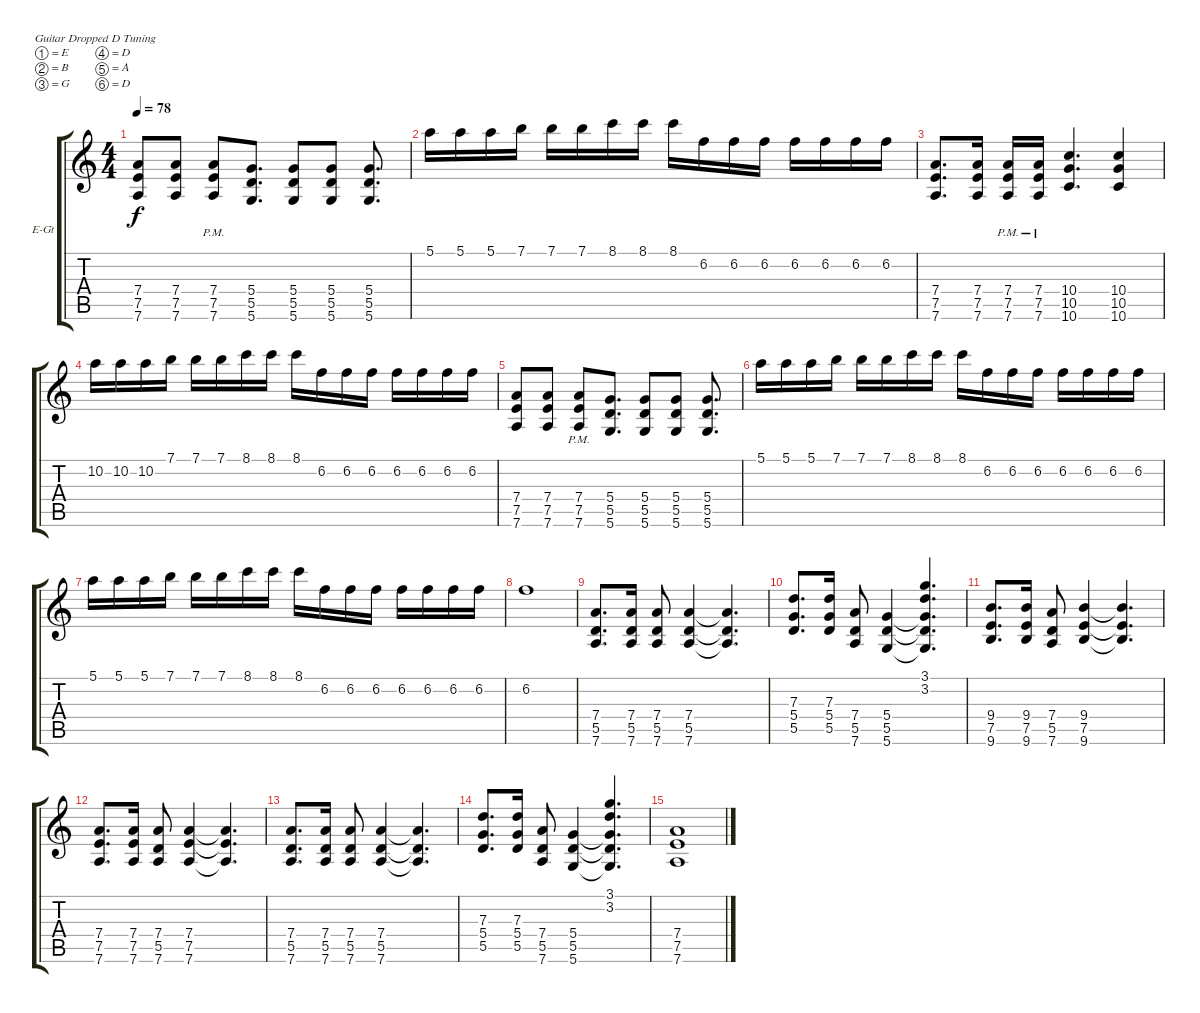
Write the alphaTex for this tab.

\bracketExtendMode groupsimilarinstruments
\firstSystemTrackNameOrientation horizontal
\otherSystemsTrackNameOrientation horizontal
\track ("Dist Guitar" "E-Gt") {instrument distortionguitar}
\staff {score tabs}
\tuning (E4 B3 G3 D3 A2 D2)
\ts (4 4)
\tempo 78
\clef g2
\scale
0.333333
\ks c
(7.5 7.4 7.6).8{dy f} (7.5 7.4 7.6).8 (7.5{pm} 7.4{pm} 7.6{pm}).8 (5.4 5.6 5.5).8{d} (5.4 5.6 5.5).8 (5.4 5.6 5.5).8 (5.4 5.6 5.5).8{d} |
\scale
0.333333 5.1.16 5.1.16 5.1.16 7.1.16 7.1.16 7.1.16 8.1.16 8.1.16 8.1.16 6.2.16 6.2.16 6.2.16 6.2.16 6.2.16 6.2.16 6.2.16 |
\scale
0.333333 (7.5 7.4 7.6).8{d} (7.5 7.4 7.6).16 (7.5{pm} 7.4{pm} 7.6{pm}).16 (7.5{pm} 7.4{pm} 7.6{pm}).16 (10.4 10.6 10.5).4{d} (10.5 10.4 10.6).4 |
\scale
0.333333 10.2.16 10.2.16 10.2.16 7.1.16 7.1.16 7.1.16 8.1.16 8.1.16 8.1.16 6.2.16 6.2.16 6.2.16 6.2.16 6.2.16 6.2.16 6.2.16 |
\scale
0.333333 (7.5 7.4 7.6).8 (7.5 7.4 7.6).8 (7.5{pm} 7.4{pm} 7.6{pm}).8 (5.4 5.6 5.5).8{d} (5.4 5.6 5.5).8 (5.4 5.6 5.5).8 (5.4 5.6 5.5).8{d} |
\scale
0.333333 5.1.16 5.1.16 5.1.16 7.1.16 7.1.16 7.1.16 8.1.16 8.1.16 8.1.16 6.2.16 6.2.16 6.2.16 6.2.16 6.2.16 6.2.16 6.2.16 |
\scale
0.333333 5.1.16 5.1.16 5.1.16 7.1.16 7.1.16 7.1.16 8.1.16 8.1.16 8.1.16 6.2.16 6.2.16 6.2.16 6.2.16 6.2.16 6.2.16 6.2.16 |
\scale
0.333333 6.2.1 |
\scale
0.333333 (7.4 5.5 7.6).8{d} (7.4 5.5 7.6).16 (7.4 5.5 7.6).8 (7.4 5.5 7.6).4 (7.4{t} 5.5{t} 7.6{t}).4{d} |
\scale
0.333333 (7.3 5.4 5.5).8{d} (7.3 5.4 5.5).16 (7.4 5.5 7.6).8 (5.4 5.6 5.5).4 (3.1 3.2 5.4{t} 5.5{t} 5.6{t}).4{d} |
\scale
0.333333 (9.4 7.5 9.6).8{d} (9.4 7.5 9.6).16 (7.4 5.5 7.6).8 (9.4 9.6 7.5).4 (9.4{t} 9.6{t} 7.5{t}).4{d} |
\scale
0.333333 (7.4 7.5 7.6).8{d} (7.4 7.5 7.6).16 (7.4 5.5 7.6).8 (7.4 7.6 7.5).4 (7.4{t} 7.6{t} 7.5{t}).4{d} |
\scale
0.333333 (7.4 5.5 7.6).8{d} (7.4 5.5 7.6).16 (7.4 5.5 7.6).8 (7.4 5.5 7.6).4 (7.4{t} 5.5{t} 7.6{t}).4{d} |
\scale
0.333333 (7.3 5.4 5.5).8{d} (7.3 5.4 5.5).16 (7.4 5.5 7.6).8 (5.4 5.6 5.5).4 (3.1 3.2 5.4{t} 5.5{t} 5.6{t}).4{d} |
(7.4 7.5 7.6).1
